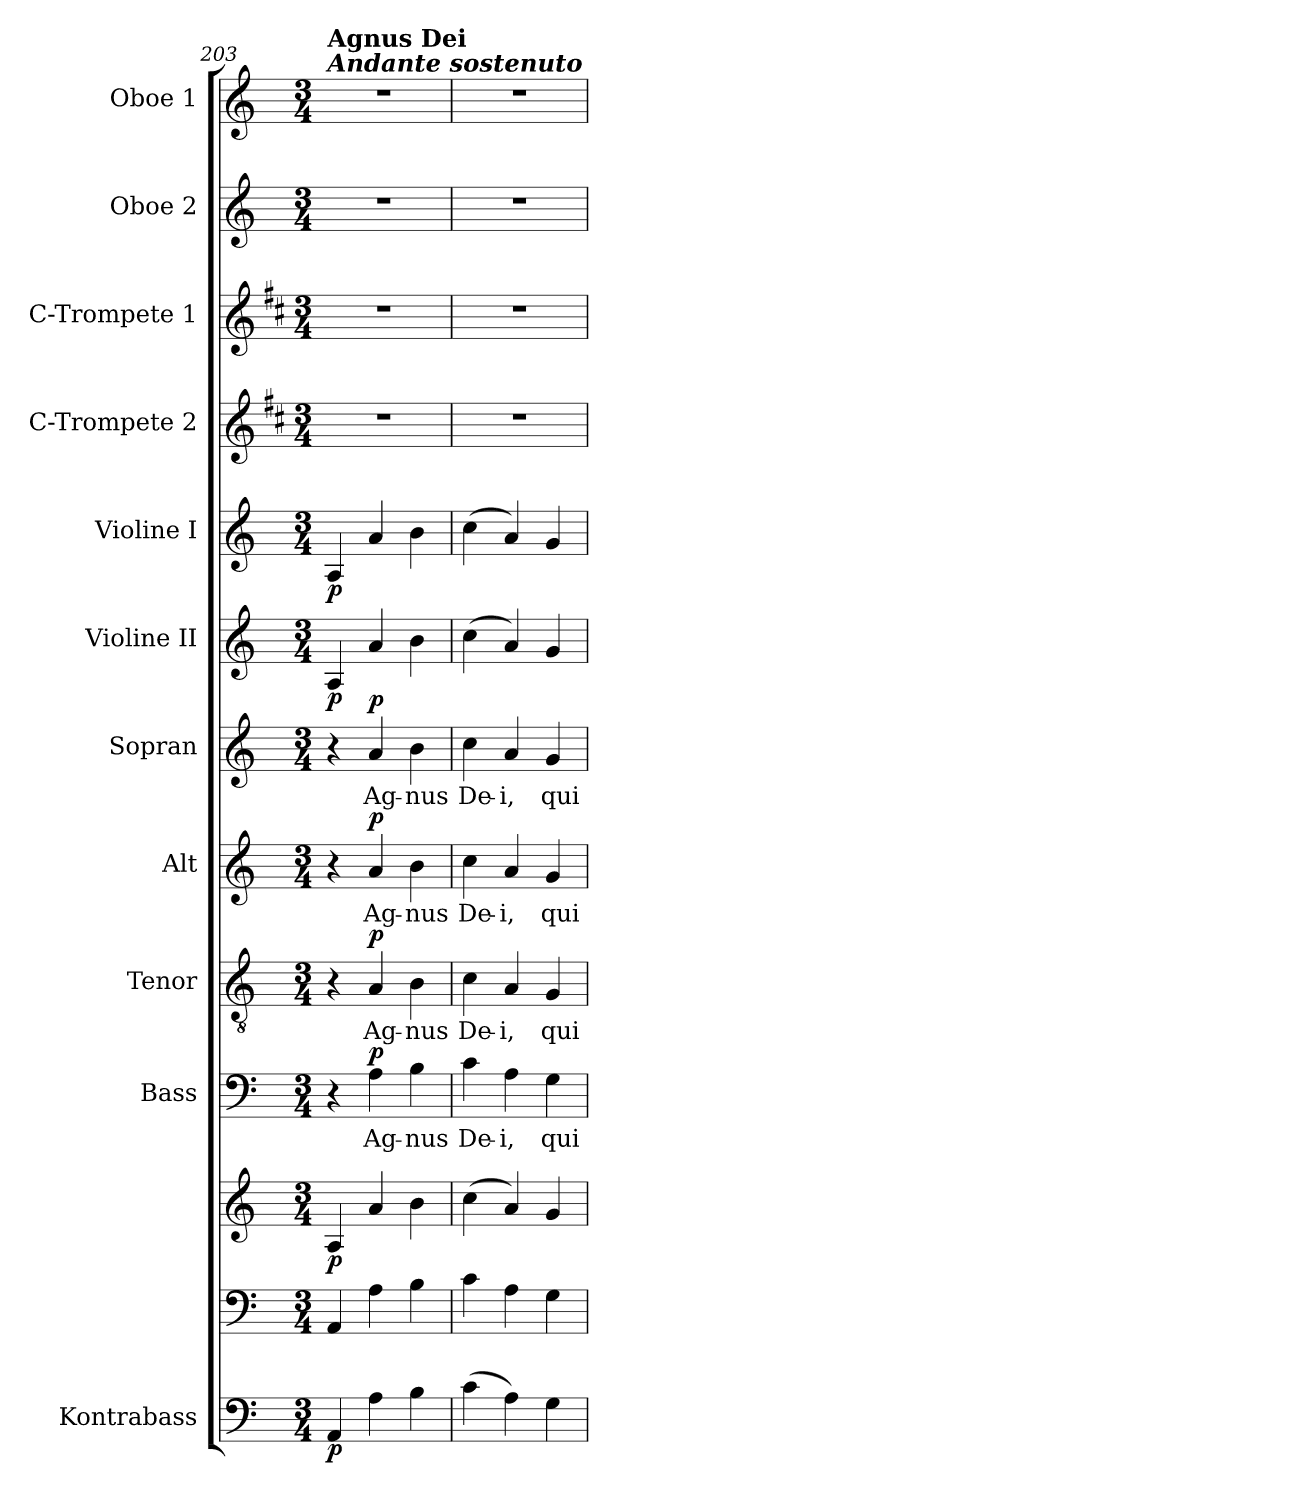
**kern	**dynam	**kern	**kern	**dynam	**kern	**text	**dynam	**kern	**text	**dynam	**kern	**text	**dynam	**kern	**text	**dynam	**kern	**dynam	**kern	**dynam	**kern	**kern	**kern	**kern
*part12	*part12	*part11	*part11	*part11	*part10	*part10	*part10	*part9	*part9	*part9	*part8	*part8	*part8	*part7	*part7	*part7	*part6	*part6	*part5	*part5	*part4	*part3	*part2	*part1
*staff13	*staff13	*staff12	*staff11	*staff11/12	*staff10	*staff10	*staff10	*staff9	*staff9	*staff9	*staff8	*staff8	*staff8	*staff7	*staff7	*staff7	*staff6	*staff6	*staff5	*staff5	*staff4	*staff3	*staff2	*staff1
*I"Kontrabass	*	*	*	*	*I"Bass	*	*	*I"Tenor	*	*	*I"Alt	*	*	*I"Sopran	*	*	*I"Violine II	*	*I"Violine I	*	*I"C-Trompete 2	*I"C-Trompete 1	*I"Oboe 2	*I"Oboe 1
*I'Kb.	*	*	*	*	*I'B.	*	*	*I'T.	*	*	*I'A.	*	*	*I'S.	*	*	*I'Vl. II	*	*I'Vl. I	*	*I'C Trp. 2	*I'C Trp. 1	*I'Ob. 2	*I'Ob. 1
!!LO:PB:g=z
*clefF4	*	*clefF4	*clefG2	*	*clefF4	*	*	*clefGv2	*	*	*clefG2	*	*	*clefG2	*	*	*clefG2	*	*clefG2	*	*clefG2	*clefG2	*clefG2	*clefG2
*ITrd7c12	*	*	*	*	*	*	*	*	*	*	*	*	*	*	*	*	*	*	*	*	*ITrd1c2	*ITrd1c2	*	*
*k[]	*	*k[]	*k[]	*	*k[]	*	*	*k[]	*	*	*k[]	*	*	*k[]	*	*	*k[]	*	*k[]	*	*k[]	*k[]	*k[]	*k[]
*C:	*	*C:	*C:	*	*C:	*	*	*C:	*	*	*C:	*	*	*C:	*	*	*C:	*	*C:	*	*C:	*C:	*C:	*C:
*M3/4	*	*M3/4	*M3/4	*	*M3/4	*	*	*M3/4	*	*	*M3/4	*	*	*M3/4	*	*	*M3/4	*	*M3/4	*	*M3/4	*M3/4	*M3/4	*M3/4
=203	=203	=203	=203	=203	=203	=203	=203	=203	=203	=203	=203	=203	=203	=203	=203	=203	=203	=203	=203	=203	=203	=203	=203	=203
!	!	!	!	!	!	!	!	!	!	!	!	!	!	!	!	!	!	!	!	!	!	!	!	!LO:TX:a:Bi:t=Andante sostenuto
!	!	!	!	!	!	!	!	!	!	!	!	!	!	!	!	!	!	!	!	!	!	!	!	!LO:TX:a:B:t=Agnus Dei
!	!LO:DY:b	!	!	!LO:DY:b	!	!	!	!	!	!	!	!	!	!	!	!	!	!LO:DY:b	!	!LO:DY:b	!	!	!	!
4AAA/	p	4AA/	4A/	p	4r	.	.	4r	.	.	4r	.	.	4r	.	.	4A/	p	4A/	p	2.r	2.r	2.r	2.r
!	!	!	!	!	!	!LO:LY:b	!LO:DY:a	!	!LO:LY:b	!LO:DY:a	!	!LO:LY:b	!LO:DY:a	!	!LO:LY:b	!LO:DY:a	!	!	!	!	!	!	!	!
4AA\	.	4A\	4a/	.	4A\	Ag-	p	4A/	Ag-	p	4a/	Ag-	p	4a/	Ag-	p	4a/	.	4a/	.	.	.	.	.
!	!	!	!	!	!	!LO:LY:b	!	!	!LO:LY:b	!	!	!LO:LY:b	!	!	!LO:LY:b	!	!	!	!	!	!	!	!	!
4BB\	.	4B\	4b\	.	4B\	-nus	.	4B\	-nus	.	4b\	-nus	.	4b\	-nus	.	4b\	.	4b\	.	.	.	.	.
=204	=204	=204	=204	=204	=204	=204	=204	=204	=204	=204	=204	=204	=204	=204	=204	=204	=204	=204	=204	=204	=204	=204	=204	=204
!	!	!	!	!	!	!LO:LY:b	!	!	!LO:LY:b	!	!	!LO:LY:b	!	!	!LO:LY:b	!	!	!	!	!	!	!	!	!
(>4C\	.	4c\	(>4cc\	.	4c\	De-	.	4c\	De-	.	4cc\	De-	.	4cc\	De-	.	(>4cc\	.	(>4cc\	.	2.r	2.r	2.r	2.r
!	!	!	!	!	!	!LO:LY:b	!	!	!LO:LY:b	!	!	!LO:LY:b	!	!	!LO:LY:b	!	!	!	!	!	!	!	!	!
4AA\)	.	4A\	4a/)	.	4A\	-i,	.	4A/	-i,	.	4a/	-i,	.	4a/	-i,	.	4a/)	.	4a/)	.	.	.	.	.
!	!	!	!	!	!	!LO:LY:b	!	!	!LO:LY:b	!	!	!LO:LY:b	!	!	!LO:LY:b	!	!	!	!	!	!	!	!	!
4GG\	.	4G\	4g/	.	4G\	qui	.	4G/	qui	.	4g/	qui	.	4g/	qui	.	4g/	.	4g/	.	.	.	.	.
=	=	=	=	=	=	=	=	=	=	=	=	=	=	=	=	=	=	=	=	=	=	=	=	=
*-	*-	*-	*-	*-	*-	*-	*-	*-	*-	*-	*-	*-	*-	*-	*-	*-	*-	*-	*-	*-	*-	*-	*-	*-
